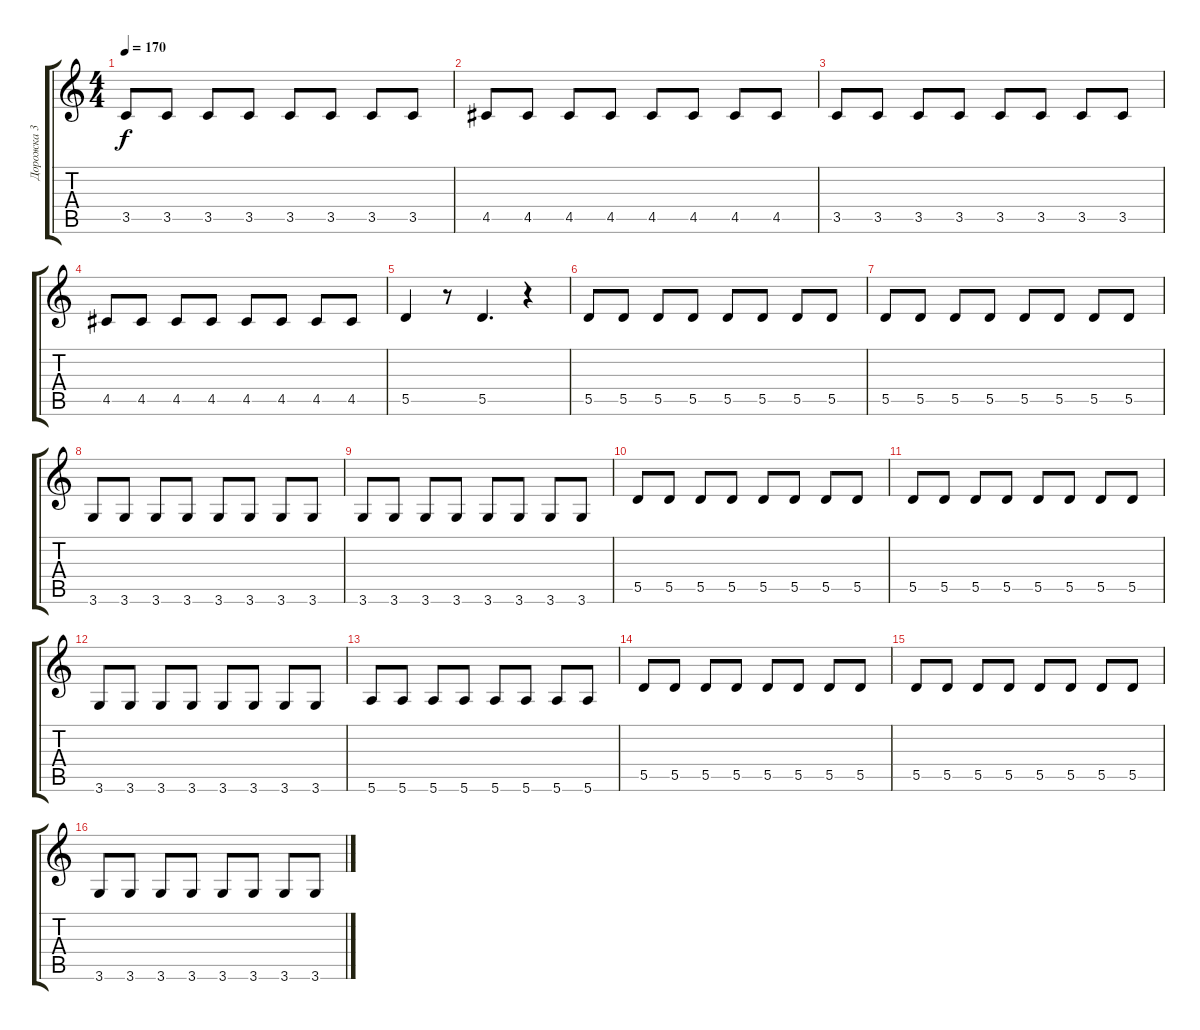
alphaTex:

\track ("Дорожка 3" "Дорожка 3") {instrument electricbassfinger}
\staff {score tabs}
\tuning (E4 B3 G3 D3 A2 E2) {hide}
\ts (4 4)
\tempo 170
\clef g2
\ks c
3.5.8{dy f} 3.5.8 3.5.8 3.5.8 3.5.8 3.5.8 3.5.8 3.5.8 |
4.5.8 4.5.8 4.5.8 4.5.8 4.5.8 4.5.8 4.5.8 4.5.8 |
3.5.8 3.5.8 3.5.8 3.5.8 3.5.8 3.5.8 3.5.8 3.5.8 |
4.5.8 4.5.8 4.5.8 4.5.8 4.5.8 4.5.8 4.5.8 4.5.8 |
5.5.4 r.8 5.5.4{d} r.4 |
5.5.8 5.5.8 5.5.8 5.5.8 5.5.8 5.5.8 5.5.8 5.5.8 |
5.5.8 5.5.8 5.5.8 5.5.8 5.5.8 5.5.8 5.5.8 5.5.8 |
3.6.8 3.6.8 3.6.8 3.6.8 3.6.8 3.6.8 3.6.8 3.6.8 |
3.6.8 3.6.8 3.6.8 3.6.8 3.6.8 3.6.8 3.6.8 3.6.8 |
5.5.8 5.5.8 5.5.8 5.5.8 5.5.8 5.5.8 5.5.8 5.5.8 |
5.5.8 5.5.8 5.5.8 5.5.8 5.5.8 5.5.8 5.5.8 5.5.8 |
3.6.8 3.6.8 3.6.8 3.6.8 3.6.8 3.6.8 3.6.8 3.6.8 |
5.6.8 5.6.8 5.6.8 5.6.8 5.6.8 5.6.8 5.6.8 5.6.8 |
5.5.8 5.5.8 5.5.8 5.5.8 5.5.8 5.5.8 5.5.8 5.5.8 |
5.5.8 5.5.8 5.5.8 5.5.8 5.5.8 5.5.8 5.5.8 5.5.8 |
3.6.8 3.6.8 3.6.8 3.6.8 3.6.8 3.6.8 3.6.8 3.6.8
